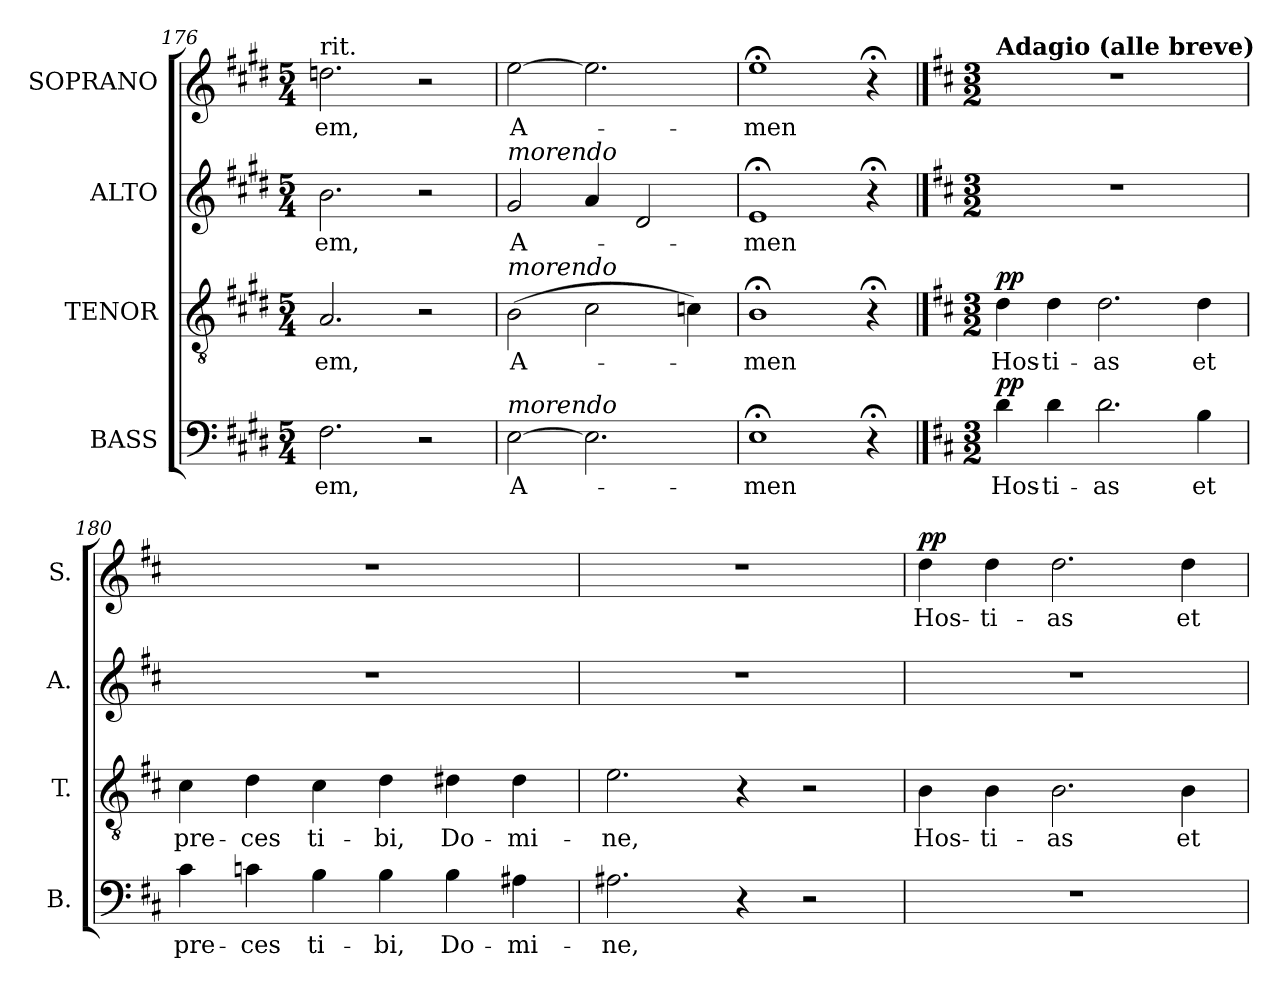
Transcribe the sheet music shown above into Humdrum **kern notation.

**kern	**text	**dynam	**kern	**text	**dynam	**kern	**text	**kern	**text	**dynam
*part4	*part4	*part4	*part3	*part3	*part3	*part2	*part2	*part1	*part1	*part1
*staff4	*staff4	*staff4	*staff3	*staff3	*staff3	*staff2	*staff2	*staff1	*staff1	*staff1
*I"BASS	*	*	*I"TENOR	*	*	*I"ALTO	*	*I"SOPRANO	*	*
*I'B.	*	*	*I'T.	*	*	*I'A.	*	*I'S.	*	*
*clefF4	*	*	*clefGv2	*	*	*clefG2	*	*clefG2	*	*
*	*	*	*ITrd7c12	*	*	*	*	*	*	*
*k[f#c#g#d#]	*	*	*k[f#c#g#d#]	*	*	*k[f#c#g#d#]	*	*k[f#c#g#d#]	*	*
*E:	*	*	*E:	*	*	*E:	*	*E:	*	*
*M5/4	*	*	*M5/4	*	*	*M5/4	*	*M5/4	*	*
=176	=176	=176	=176	=176	=176	=176	=176	=176	=176	=176
!	!LO:LY:b:color=#000000	!	!	!	!	!	!	!	!	!
!	!	!	!	!LO:LY:b:color=#000000	!	!	!	!	!	!
!	!	!	!	!	!	!	!LO:LY:b:color=#000000	!	!	!
!	!	!	!	!	!	!	!	!LO:TX:t=rit.	!	!
!	!	!	!	!	!	!	!	!	!LO:LY:b:color=#000000	!
2.F#i\	-em,	.	2.AAi/	-em,	.	2.bi\	-em,	2.ddni\	-em,	.
2r	.	.	2r	.	.	2r	.	2r	.	.
=177	=177	=177	=177	=177	=177	=177	=177	=177	=177	=177
!	!LO:LY:b:color=#000000	!	!	!	!	!	!	!	!	!
!	!	!	!	!LO:LY:b:color=#000000	!	!	!	!	!	!
!	!	!	!	!	!	!	!LO:LY:b:color=#000000	!	!	!
!	!	!	!	!	!	!LO:TX:a:i:t=morendo	!	!	!	!
!	!	!	!LO:TX:a:i:t=morendo	!	!	!	!	!	!	!
!LO:TX:a:i:t=morendo	!	!	!	!	!	!	!	!	!	!
!	!	!	!	!	!	!	!	!	!LO:LY:b:color=#000000	!
[>2Ei\	A-	.	(2BBi\	A-	.	2g#i/	A-	[>2eei\	A-	.
2.Ei\]	.	.	2C#i\	.	.	4ai/	.	2.eei\]	.	.
.	.	.	.	.	.	2d#i/	.	.	.	.
.	.	.	4Cni\)	.	.	.	.	.	.	.
=178	=178	=178	=178	=178	=178	=178	=178	=178	=178	=178
!	!LO:LY:b:color=#000000	!	!	!	!	!	!	!	!	!
!	!	!	!	!LO:LY:b:color=#000000	!	!	!	!	!	!
!	!	!	!	!	!	!	!LO:LY:b:color=#000000	!	!	!
!	!	!	!	!	!	!	!	!	!LO:LY:b:color=#000000	!
1E;i	-men	.	1BB;i	-men	.	1e;i	-men	1ee;i	-men	.
4r;	.	.	4r;	.	.	4r;	.	4r;	.	.
!!LO:LB:g=z
==179	==179	==179	==179	==179	==179	==179	==179	==179	==179	==179
*k[f#c#]	*	*	*k[f#c#]	*	*	*k[f#c#]	*	*k[f#c#]	*	*
*b:	*	*	*b:	*	*	*b:	*	*b:	*	*
*M3/2	*	*	*M3/2	*	*	*M3/2	*	*M3/2	*	*
!	!LO:LY:b:color=#000000	!	!	!	!	!	!	!	!	!
*	*	*	*	*	*	*	*	*MM60	*	*
!	!	!	!	!	!	!	!	!LO:TX:a:B:t=Adagio (alle breve)	!	!
!	!	!	!	!LO:LY:b:color=#000000	!	!LO:N:vis=1	!	!LO:N:vis=1	!	!
4di\	Hos-	pp	4Di\	Hos-	pp	1.r	.	1.r	.	.
!	!LO:LY:b:color=#000000	!	!	!	!	!	!	!	!	!
!	!	!	!	!LO:LY:b:color=#000000	!	!	!	!	!	!
4di\	-ti-	.	4Di\	-ti-	.	.	.	.	.	.
!	!LO:LY:b:color=#000000	!	!	!	!	!	!	!	!	!
!	!	!	!	!LO:LY:b:color=#000000	!	!	!	!	!	!
2.di\	-as	.	2.Di\	-as	.	.	.	.	.	.
!	!LO:LY:b:color=#000000	!	!	!	!	!	!	!	!	!
!	!	!	!	!LO:LY:b:color=#000000	!	!	!	!	!	!
4Bi\	et	.	4Di\	et	.	.	.	.	.	.
=180	=180	=180	=180	=180	=180	=180	=180	=180	=180	=180
!	!LO:LY:b:color=#000000	!	!	!	!	!	!	!	!	!
!	!	!	!	!LO:LY:b:color=#000000	!	!LO:N:vis=1	!	!LO:N:vis=1	!	!
4c#i\	pre-	.	4C#i\	pre-	.	1.r	.	1.r	.	.
!	!LO:LY:b:color=#000000	!	!	!	!	!	!	!	!	!
!	!	!	!	!LO:LY:b:color=#000000	!	!	!	!	!	!
4cni\	-ces	.	4Di\	-ces	.	.	.	.	.	.
!	!LO:LY:b:color=#000000	!	!	!	!	!	!	!	!	!
!	!	!	!	!LO:LY:b:color=#000000	!	!	!	!	!	!
4Bi\	ti-	.	4C#i\	ti-	.	.	.	.	.	.
!	!LO:LY:b:color=#000000	!	!	!	!	!	!	!	!	!
!	!	!	!	!LO:LY:b:color=#000000	!	!	!	!	!	!
4Bi\	-bi,	.	4Di\	-bi,	.	.	.	.	.	.
!	!LO:LY:b:color=#000000	!	!	!	!	!	!	!	!	!
!	!	!	!	!LO:LY:b:color=#000000	!	!	!	!	!	!
4Bi\	Do-	.	4D#Xi\	Do-	.	.	.	.	.	.
!	!LO:LY:b:color=#000000	!	!	!	!	!	!	!	!	!
!	!	!	!	!LO:LY:b:color=#000000	!	!	!	!	!	!
4A#Xi\	-mi-	.	4D#i\	-mi-	.	.	.	.	.	.
=181	=181	=181	=181	=181	=181	=181	=181	=181	=181	=181
!	!LO:LY:b:color=#000000	!	!	!	!	!	!	!	!	!
!	!	!	!	!LO:LY:b:color=#000000	!	!LO:N:vis=1	!	!LO:N:vis=1	!	!
2.A#Xi\	-ne,	.	2.Ei\	-ne,	.	1.r	.	1.r	.	.
4r	.	.	4r	.	.	.	.	.	.	.
2r	.	.	2r	.	.	.	.	.	.	.
=182	=182	=182	=182	=182	=182	=182	=182	=182	=182	=182
!LO:N:vis=1	!	!	!	!	!	!	!	!	!	!
!	!	!	!	!LO:LY:b:color=#000000	!	!LO:N:vis=1	!	!	!	!
!	!	!	!	!	!	!	!	!	!LO:LY:b:color=#000000	!
1.r	.	.	4BBi\	Hos-	.	1.r	.	4ddi\	Hos-	pp
!	!	!	!	!LO:LY:b:color=#000000	!	!	!	!	!	!
!	!	!	!	!	!	!	!	!	!LO:LY:b:color=#000000	!
.	.	.	4BBi\	-ti-	.	.	.	4ddi\	-ti-	.
!	!	!	!	!LO:LY:b:color=#000000	!	!	!	!	!	!
!	!	!	!	!	!	!	!	!	!LO:LY:b:color=#000000	!
.	.	.	2.BBi\	-as	.	.	.	2.ddi\	-as	.
!	!	!	!	!LO:LY:b:color=#000000	!	!	!	!	!	!
!	!	!	!	!	!	!	!	!	!LO:LY:b:color=#000000	!
.	.	.	4BBi\	et	.	.	.	4ddi\	et	.
=	=	=	=	=	=	=	=	=	=	=
*-	*-	*-	*-	*-	*-	*-	*-	*-	*-	*-
